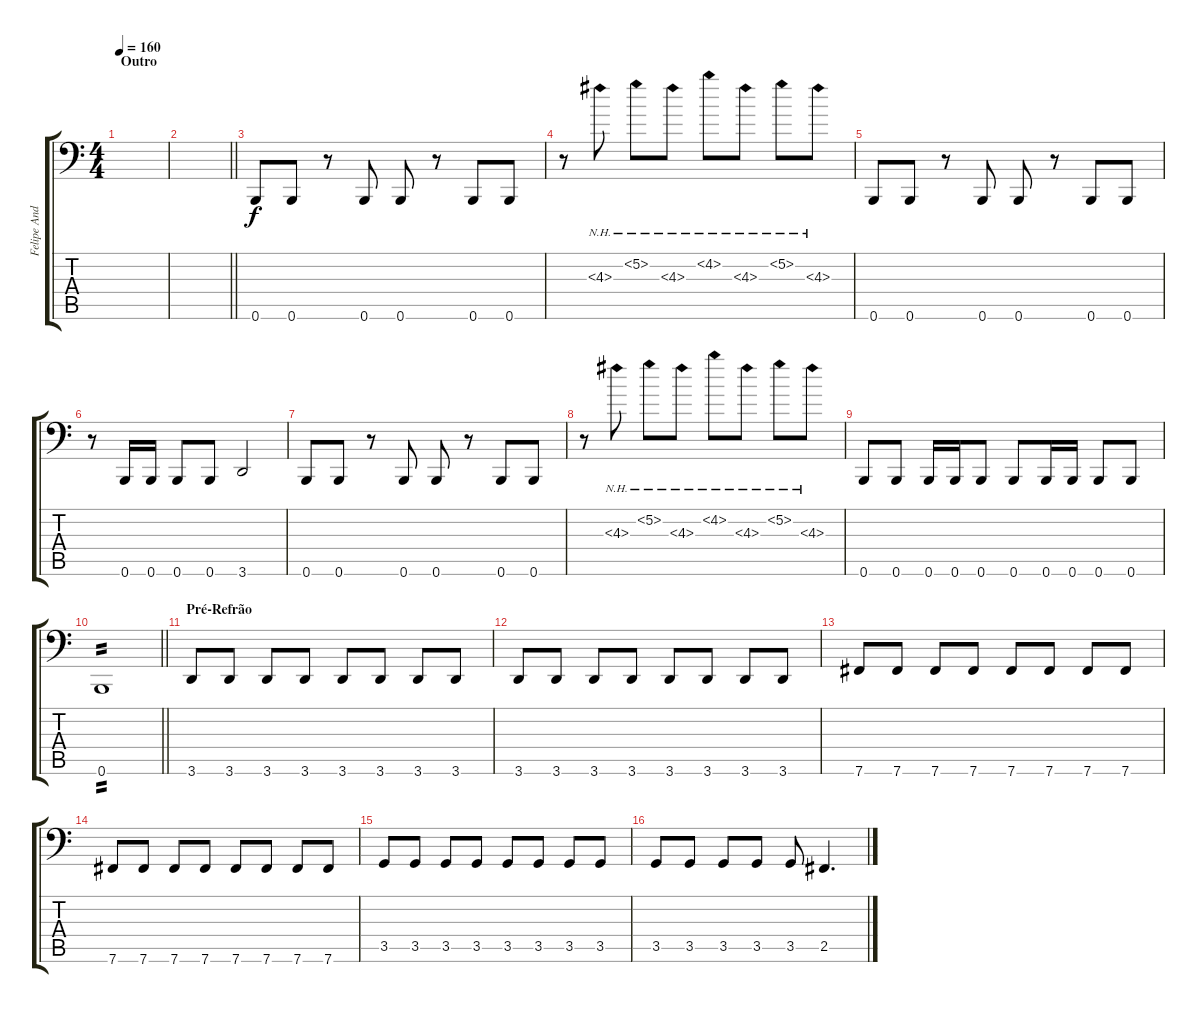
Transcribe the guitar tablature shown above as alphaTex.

\track ("Felipe Andreoli" "Felipe And") {instrument electricbassfinger}
\staff {score tabs}
\tuning (C3 G2 D2 A1 E1 B0) {hide}
\ts (4 4)
\section ("" "Outro")
\tempo 160
\clef f4
\ks c
|
\barLineRight lightlight
|
0.6.8 0.6.8 r.8 0.6.8 0.6.8 r.8 0.6.8 0.6.8 |
r.8 4.3{nh}.8 5.2{nh}.8 4.3{nh}.8 4.2{nh}.8 4.3{nh}.8 5.2{nh}.8 4.3{nh}.8 |
0.6.8 0.6.8 r.8 0.6.8 0.6.8 r.8 0.6.8 0.6.8 |
r.8 0.6.16 0.6.16 0.6.8 0.6.8 3.6.2 |
0.6.8 0.6.8 r.8 0.6.8 0.6.8 r.8 0.6.8 0.6.8 |
r.8 4.3{nh}.8 5.2{nh}.8 4.3{nh}.8 4.2{nh}.8 4.3{nh}.8 5.2{nh}.8 4.3{nh}.8 |
0.6.8 0.6.8 0.6.16 0.6.16 0.6.8 0.6.8 0.6.16 0.6.16 0.6.8 0.6.8 |
\barLineRight lightlight
0.6.1{tp 2} |
\section ("" "Pré-Refrão")
3.6.8 3.6.8 3.6.8 3.6.8 3.6.8 3.6.8 3.6.8 3.6.8 |
3.6.8 3.6.8 3.6.8 3.6.8 3.6.8 3.6.8 3.6.8 3.6.8 |
7.6.8 7.6.8 7.6.8 7.6.8 7.6.8 7.6.8 7.6.8 7.6.8 |
7.6.8 7.6.8 7.6.8 7.6.8 7.6.8 7.6.8 7.6.8 7.6.8 |
3.5.8 3.5.8 3.5.8 3.5.8 3.5.8 3.5.8 3.5.8 3.5.8 |
3.5.8 3.5.8 3.5.8 3.5.8 3.5.8 2.5.4{d}
